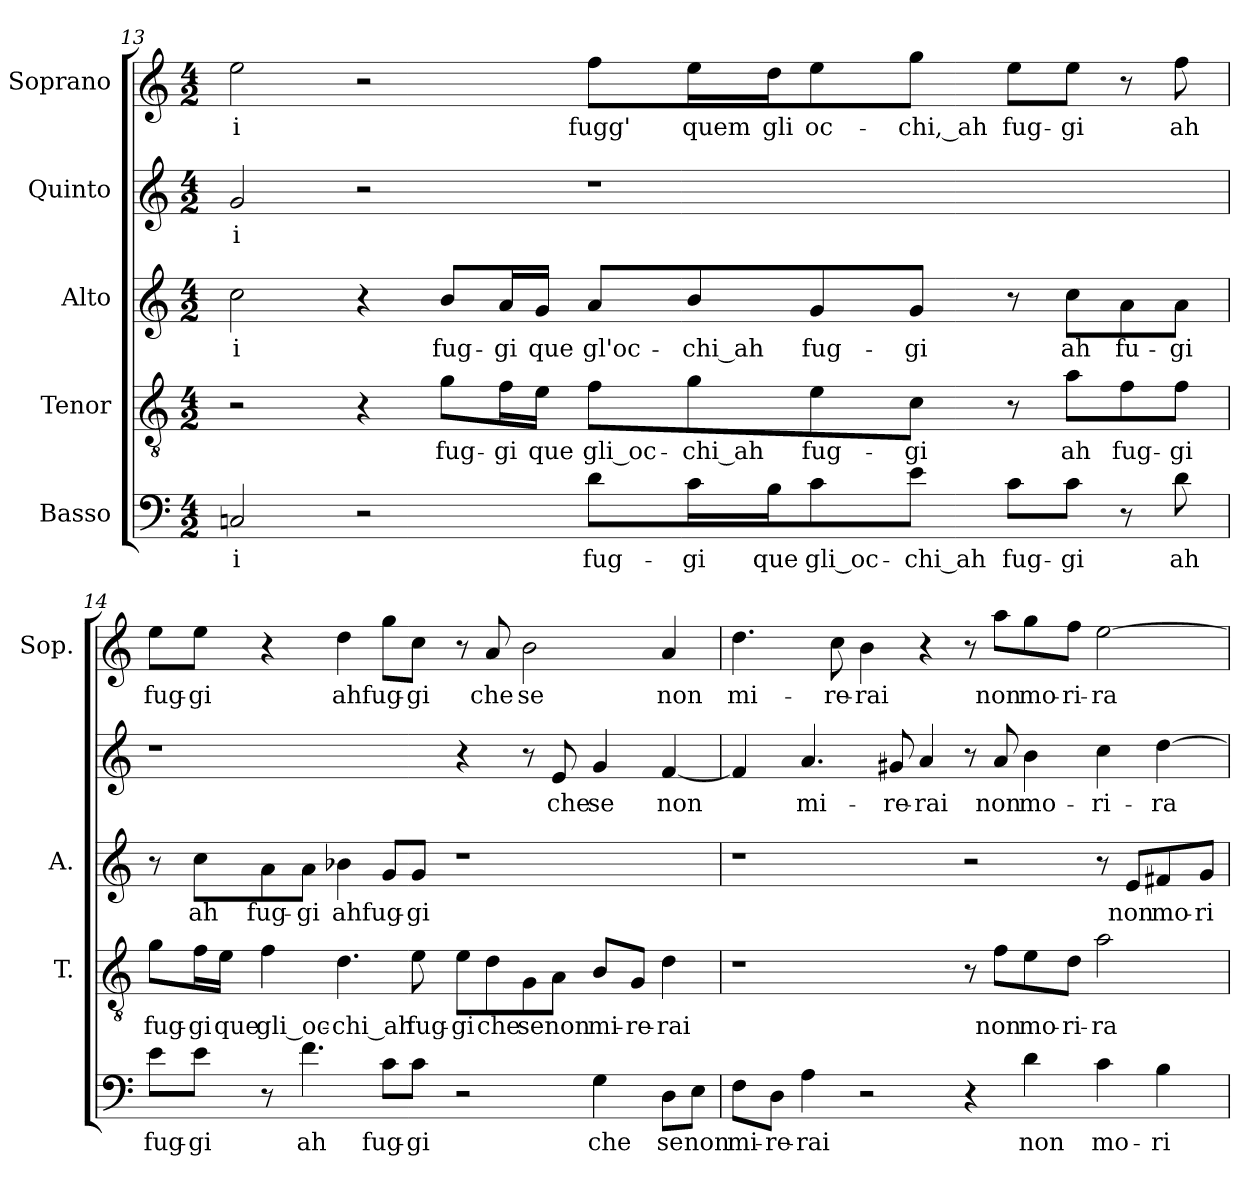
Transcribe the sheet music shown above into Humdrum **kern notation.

**kern	**text	**kern	**text	**kern	**text	**kern	**text	**kern	**text
*part5	*part5	*part4	*part4	*part3	*part3	*part2	*part2	*part1	*part1
*staff5	*staff5	*staff4	*staff4	*staff3	*staff3	*staff2	*staff2	*staff1	*staff1
*I"Basso	*	*I"Tenor	*	*I"Alto	*	*I"Quinto	*	*I"Soprano	*
*	*	*I'T.	*	*I'A.	*	*	*	*I'Sop.	*
*clefF4	*	*clefGv2	*	*clefG2	*	*clefG2	*	*clefG2	*
*	*	*ITrd7c12	*	*	*	*	*	*	*
*k[]	*	*k[]	*	*k[]	*	*k[]	*	*k[]	*
*C:	*	*C:	*	*C:	*	*C:	*	*C:	*
*M4/2	*	*M4/2	*	*M4/2	*	*M4/2	*	*M4/2	*
=13	=13	=13	=13	=13	=13	=13	=13	=13	=13
!	!LO:LY:b:color=#000000	!	!	!	!	!	!	!	!
!	!	!	!	!	!LO:LY:b:color=#000000	!	!	!	!
!	!	!	!	!	!	!	!LO:LY:b:color=#000000	!	!
!	!	!	!	!	!	!	!	!	!LO:LY:b:color=#000000
2Cni/	-i	2r	.	2cci\	-i	2gi/	-i	2eei\	-i
2r	.	4r	.	4r	.	2r	.	2r	.
!	!	!	!LO:LY:b:color=#000000	!	!	!	!	!	!
!	!	!	!	!	!LO:LY:b:color=#000000	!	!	!	!
.	.	8Gi\L	fug-	8bi/L	fug-	.	.	.	.
!	!	!	!LO:LY:b:color=#000000	!	!	!	!	!	!
!	!	!	!	!	!LO:LY:b:color=#000000	!	!	!	!
.	.	16Fi\L	-gi	16ai/L	-gi	.	.	.	.
!	!	!	!LO:LY:b:color=#000000	!	!	!	!	!	!
!	!	!	!	!	!LO:LY:b:color=#000000	!	!	!	!
.	.	16Ei\JJ	que	16gi/JJ	que	.	.	.	.
!	!LO:LY:b:color=#000000	!	!	!	!	!	!	!	!
!	!	!	!LO:LY:b:color=#000000	!	!	!	!	!	!
!	!	!	!	!	!LO:LY:b:color=#000000	!	!	!	!
!	!	!	!	!	!	!	!	!	!LO:LY:b:color=#000000
8di\L	fug-	8Fi\L	gli_oc-	8ai/L	gl'oc-	1r	.	8ffi\L	fugg'
!	!LO:LY:b:color=#000000	!	!	!	!	!	!	!	!
!	!	!	!LO:LY:b:color=#000000	!	!	!	!	!	!
!	!	!	!	!	!LO:LY:b:color=#000000	!	!	!	!
!	!	!	!	!	!	!	!	!	!LO:LY:b:color=#000000
16ci\L	-gi	8Gi\	-chi_ah	8bi/	-chi_ah	.	.	16eei\L	quem
!	!LO:LY:b:color=#000000	!	!	!	!	!	!	!	!
!	!	!	!	!	!	!	!	!	!LO:LY:b:color=#000000
16Bi\J	que	.	.	.	.	.	.	16ddi\J	gli
!	!LO:LY:b:color=#000000	!	!	!	!	!	!	!	!
!	!	!	!LO:LY:b:color=#000000	!	!	!	!	!	!
!	!	!	!	!	!LO:LY:b:color=#000000	!	!	!	!
!	!	!	!	!	!	!	!	!	!LO:LY:b:color=#000000
8ci\	gli_oc-	8Ei\	fug-	8gi/	fug-	.	.	8eei\	oc-
!	!LO:LY:b:color=#000000	!	!	!	!	!	!	!	!
!	!	!	!LO:LY:b:color=#000000	!	!	!	!	!	!
!	!	!	!	!	!LO:LY:b:color=#000000	!	!	!	!
!	!	!	!	!	!	!	!	!	!LO:LY:b:color=#000000
8ei\J	-chi_ah	8Ci\J	-gi	8gi/J	-gi	.	.	8ggi\J	-chi,_ah
!	!LO:LY:b:color=#000000	!	!	!	!	!	!	!	!
!	!	!	!	!	!	!	!	!	!LO:LY:b:color=#000000
8ci\L	fug-	8r	.	8r	.	.	.	8eei\L	fug-
!	!LO:LY:b:color=#000000	!	!	!	!	!	!	!	!
!	!	!	!LO:LY:b:color=#000000	!	!	!	!	!	!
!	!	!	!	!	!LO:LY:b:color=#000000	!	!	!	!
!	!	!	!	!	!	!	!	!	!LO:LY:b:color=#000000
8ci\J	-gi	8Ai\L	ah	8cci\L	ah	.	.	8eei\J	-gi
!	!	!	!LO:LY:b:color=#000000	!	!	!	!	!	!
!	!	!	!	!	!LO:LY:b:color=#000000	!	!	!	!
8r	.	8Fi\	fug-	8ai\	fu-	.	.	8r	.
!	!LO:LY:b:color=#000000	!	!	!	!	!	!	!	!
!	!	!	!LO:LY:b:color=#000000	!	!	!	!	!	!
!	!	!	!	!	!LO:LY:b:color=#000000	!	!	!	!
!	!	!	!	!	!	!	!	!	!LO:LY:b:color=#000000
8di\	ah	8Fi\J	-gi	8ai\J	-gi	.	.	8ffi\	ah
!!LO:LB:g=z
=14	=14	=14	=14	=14	=14	=14	=14	=14	=14
!	!LO:LY:b:color=#000000	!	!	!	!	!	!	!	!
!	!	!	!LO:LY:b:color=#000000	!	!	!	!	!	!
!	!	!	!	!	!	!	!	!	!LO:LY:b:color=#000000
8ei\L	fug-	8Gi\L	fug-	8r	.	1r	.	8eei\L	fug-
!	!LO:LY:b:color=#000000	!	!	!	!	!	!	!	!
!	!	!	!LO:LY:b:color=#000000	!	!	!	!	!	!
!	!	!	!	!	!LO:LY:b:color=#000000	!	!	!	!
!	!	!	!	!	!	!	!	!	!LO:LY:b:color=#000000
8ei\J	-gi	16Fi\L	-gi	8cci\L	ah	.	.	8eei\J	-gi
!	!	!	!LO:LY:b:color=#000000	!	!	!	!	!	!
.	.	16Ei\JJ	que	.	.	.	.	.	.
!	!	!	!LO:LY:b:color=#000000	!	!	!	!	!	!
!	!	!	!	!	!LO:LY:b:color=#000000	!	!	!	!
8r	.	4Fi\	gli_oc-	8ai\	fug-	.	.	4r	.
!	!LO:LY:b:color=#000000	!	!	!	!	!	!	!	!
!	!	!	!	!	!LO:LY:b:color=#000000	!	!	!	!
4.fi\	ah	.	.	8ai\J	-gi	.	.	.	.
!	!	!	!LO:LY:b:color=#000000	!	!	!	!	!	!
!	!	!	!	!	!LO:LY:b:color=#000000	!	!	!	!
!	!	!	!	!	!	!	!	!	!LO:LY:b:color=#000000
.	.	4.Di\	-chi_ah	4b-Xi\	ah	.	.	4ddi\	ah
!	!LO:LY:b:color=#000000	!	!	!	!	!	!	!	!
!	!	!	!	!	!LO:LY:b:color=#000000	!	!	!	!
!	!	!	!	!	!	!	!	!	!LO:LY:b:color=#000000
8ci\L	fug-	.	.	8gi/L	fug-	.	.	8ggi\L	fug-
!	!LO:LY:b:color=#000000	!	!	!	!	!	!	!	!
!	!	!	!LO:LY:b:color=#000000	!	!	!	!	!	!
!	!	!	!	!	!LO:LY:b:color=#000000	!	!	!	!
!	!	!	!	!	!	!	!	!	!LO:LY:b:color=#000000
8ci\J	-gi	8Ei\	fug-	8gi/J	-gi	.	.	8cci\J	-gi
!	!	!	!LO:LY:b:color=#000000	!	!	!	!	!	!
2r	.	8Ei\L	-gi	1r	.	4r	.	8r	.
!	!	!	!LO:LY:b:color=#000000	!	!	!	!	!	!
!	!	!	!	!	!	!	!	!	!LO:LY:b:color=#000000
.	.	8Di\	che	.	.	.	.	8ai/	che
!	!	!	!LO:LY:b:color=#000000	!	!	!	!	!	!
!	!	!	!	!	!	!	!	!	!LO:LY:b:color=#000000
.	.	8GGi\	se	.	.	8r	.	2bi\	se
!	!	!	!LO:LY:b:color=#000000	!	!	!	!	!	!
!	!	!	!	!	!	!	!LO:LY:b:color=#000000	!	!
.	.	8AAi\J	non	.	.	8ei/	che	.	.
!	!LO:LY:b:color=#000000	!	!	!	!	!	!	!	!
!	!	!	!LO:LY:b:color=#000000	!	!	!	!	!	!
!	!	!	!	!	!	!	!LO:LY:b:color=#000000	!	!
4Gi\	che	8BBi/L	mi-	.	.	4gi/	se	.	.
!	!	!	!LO:LY:b:color=#000000	!	!	!	!	!	!
.	.	8GGi/J	-re-	.	.	.	.	.	.
!	!LO:LY:b:color=#000000	!	!	!	!	!	!	!	!
!	!	!	!LO:LY:b:color=#000000	!	!	!	!	!	!
!	!	!	!	!	!	!	!LO:LY:b:color=#000000	!	!
!	!	!	!	!	!	!	!	!	!LO:LY:b:color=#000000
8Di\L	se	4Di\	-rai	.	.	[<4fi/	non	4ai/	non
!	!LO:LY:b:color=#000000	!	!	!	!	!	!	!	!
8Ei\J	non	.	.	.	.	.	.	.	.
=15	=15	=15	=15	=15	=15	=15	=15	=15	=15
!	!LO:LY:b:color=#000000	!	!	!	!	!	!	!	!
!	!	!	!	!	!	!	!	!	!LO:LY:b:color=#000000
8Fi\L	mi-	1r	.	1r	.	4fi/]	.	4.ddi\	mi-
!	!LO:LY:b:color=#000000	!	!	!	!	!	!	!	!
8Di\J	-re-	.	.	.	.	.	.	.	.
!	!LO:LY:b:color=#000000	!	!	!	!	!	!	!	!
!	!	!	!	!	!	!	!LO:LY:b:color=#000000	!	!
4Ai\	-rai	.	.	.	.	4.ai/	mi-	.	.
!	!	!	!	!	!	!	!	!	!LO:LY:b:color=#000000
.	.	.	.	.	.	.	.	8cci\	-re-
!	!	!	!	!	!	!	!	!	!LO:LY:b:color=#000000
2r	.	.	.	.	.	.	.	4bi\	-rai
!	!	!	!	!	!	!	!LO:LY:b:color=#000000	!	!
.	.	.	.	.	.	8g#Xi/	-re-	.	.
!	!	!	!	!	!	!	!LO:LY:b:color=#000000	!	!
.	.	.	.	.	.	4ai/	-rai	4r	.
4r	.	8r	.	2r	.	8r	.	8r	.
!	!	!	!LO:LY:b:color=#000000	!	!	!	!	!	!
!	!	!	!	!	!	!	!LO:LY:b:color=#000000	!	!
!	!	!	!	!	!	!	!	!	!LO:LY:b:color=#000000
.	.	8Fi\L	non	.	.	8ai/	non	8aai\L	non
!	!LO:LY:b:color=#000000	!	!	!	!	!	!	!	!
!	!	!	!LO:LY:b:color=#000000	!	!	!	!	!	!
!	!	!	!	!	!	!	!LO:LY:b:color=#000000	!	!
!	!	!	!	!	!	!	!	!	!LO:LY:b:color=#000000
4di\	non	8Ei\	mo-	.	.	4bi\	mo-	8ggi\	mo-
!	!	!	!LO:LY:b:color=#000000	!	!	!	!	!	!
!	!	!	!	!	!	!	!	!	!LO:LY:b:color=#000000
.	.	8Di\J	-ri-	.	.	.	.	8ffi\J	-ri-
!	!LO:LY:b:color=#000000	!	!	!	!	!	!	!	!
!	!	!	!LO:LY:b:color=#000000	!	!	!	!	!	!
!	!	!	!	!	!	!	!LO:LY:b:color=#000000	!	!
!	!	!	!	!	!	!	!	!	!LO:LY:b:color=#000000
4ci\	mo-	2Ai\	-ra-	8r	.	4cci\	-ri-	[>2eei\	-ra-
!	!	!	!	!	!LO:LY:b:color=#000000	!	!	!	!
.	.	.	.	8ei/L	non	.	.	.	.
!	!LO:LY:b:color=#000000	!	!	!	!	!	!	!	!
!	!	!	!	!	!LO:LY:b:color=#000000	!	!	!	!
!	!	!	!	!	!	!	!LO:LY:b:color=#000000	!	!
4Bi\	-ri-	.	.	8f#Xi/	mo-	[>4ddi\	-ra-	.	.
!	!	!	!	!	!LO:LY:b:color=#000000	!	!	!	!
.	.	.	.	8gi/J	-ri-	.	.	.	.
=	=	=	=	=	=	=	=	=	=
*-	*-	*-	*-	*-	*-	*-	*-	*-	*-
